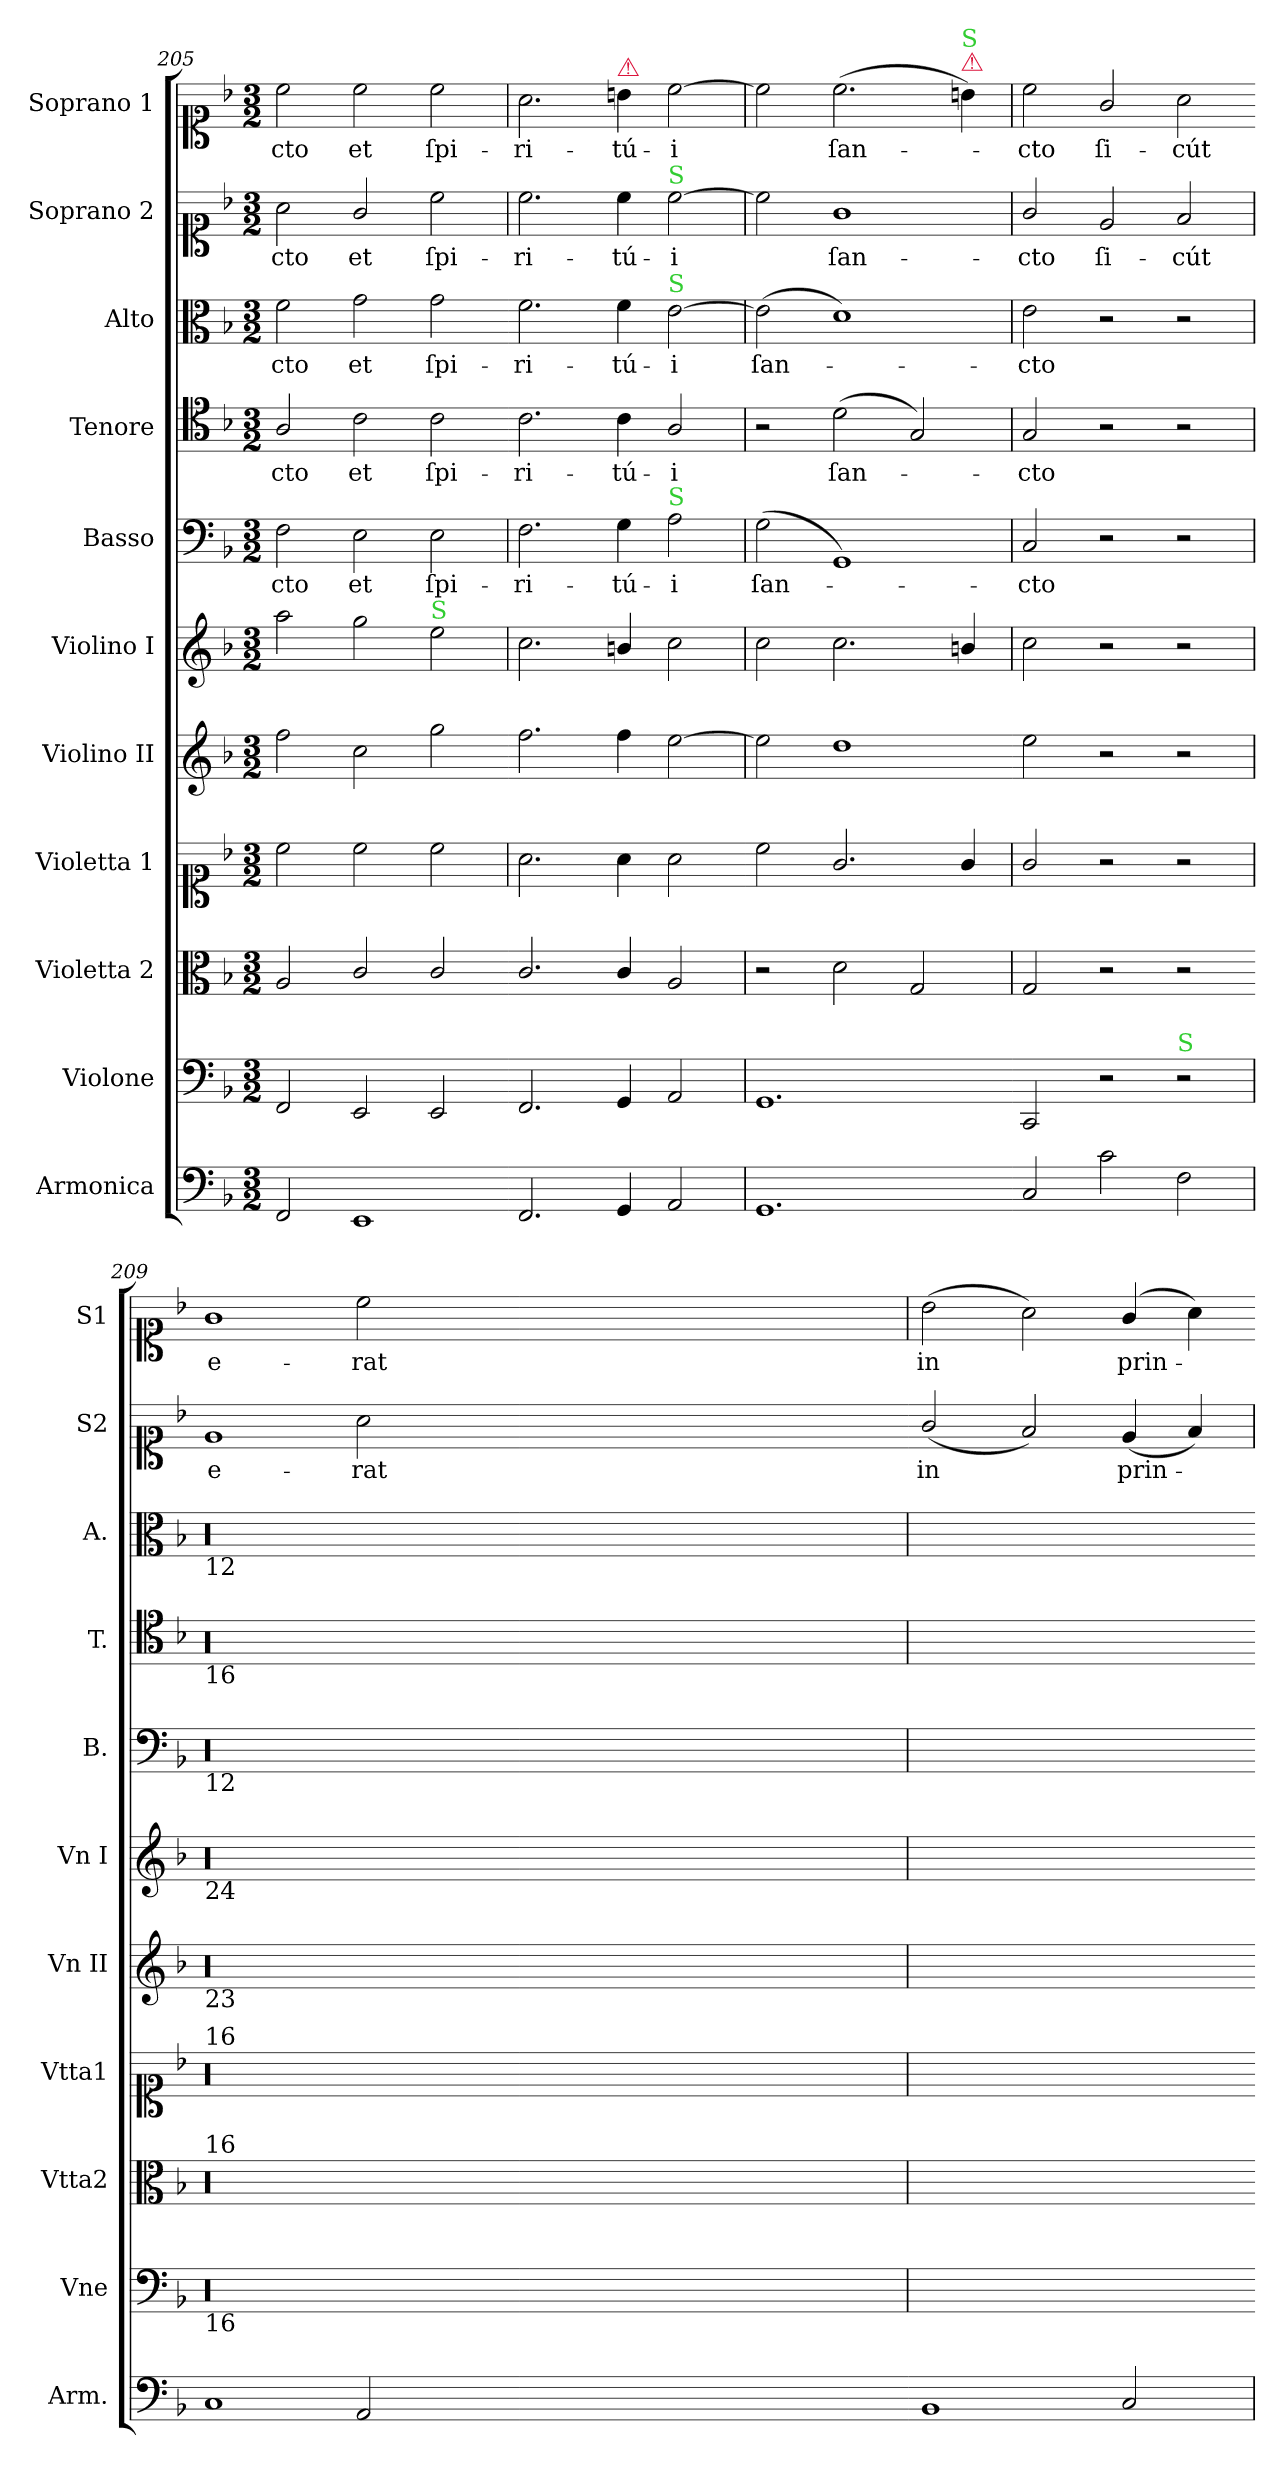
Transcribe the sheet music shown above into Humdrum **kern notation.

**kern	**kern	**kern	**kern	**kern	**kern	**kern	**text	**kern	**text	**kern	**text	**kern	**text	**kern	**text
*part11	*part10	*part9	*part8	*part7	*part6	*part5	*part5	*part4	*part4	*part3	*part3	*part2	*part2	*part1	*part1
*staff11	*staff10	*staff9	*staff8	*staff7	*staff6	*staff5	*staff5	*staff4	*staff4	*staff3	*staff3	*staff2	*staff2	*staff1	*staff1
*I"Armonica	*I"Violone	*I"Violetta 2	*I"Violetta 1	*I"Violino II	*I"Violino I	*I"Basso	*	*I"Tenore	*	*I"Alto	*	*I"Soprano 2	*	*I"Soprano 1	*
*I'Arm.	*I'Vne	*I'Vtta2	*I'Vtta1	*I'Vn II	*I'Vn I	*I'B.	*	*I'T.	*	*I'A.	*	*I'S2	*	*I'S1	*
*clefF4	*clefF4	*clefC3	*clefC1	*clefG2	*clefG2	*clefF4	*	*clefC4	*	*clefC3	*	*clefC1	*	*clefC1	*
*k[b-]	*k[b-]	*k[b-]	*k[b-]	*k[b-]	*k[b-]	*k[b-]	*	*k[b-]	*	*k[b-]	*	*k[b-]	*	*k[b-]	*
*F:	*F:	*F:	*F:	*F:	*F:	*F:	*	*F:	*	*F:	*	*F:	*	*F:	*
*M3/2	*M3/2	*M3/2	*M3/2	*M3/2	*M3/2	*M3/2	*	*M3/2	*	*M3/2	*	*M3/2	*	*M3/2	*
=205	=205	=205	=205	=205	=205	=205	=205	=205	=205	=205	=205	=205	=205	=205	=205
2FF/	2FF/	2A/	2cc\	2ff\	2aa\	2F\	-cto	2A/	-cto	2f\	-cto	2a\	-cto	2cc\	-cto
1EE/	2EE/	2c/	2cc\	2cc\	2gg\	2E\	et	2c\	et	2g\	et	2g/	et	2cc\	et
!	!	!	!	!	!LO:TX:a:color=limegreen:t=S	!	!	!	!	!	!	!	!	!	!
.	2EE/	2c/	2cc\	2gg\	2ee\	2E\	ſpi-	2c\	ſpi-	2g\	ſpi-	2cc\	ſpi-	2cc\	ſpi-
=206-	=206-	=206-	=206	=206-	=206	=206	=206	=206-	=206	=206-	=206	=206	=206	=206	=206
2.FF/	2.FF/	2.c/	2.a\	2.ff\	2.cc\	2.F\	-ri-	2.c\	-ri-	2.f\	-ri-	2.cc\	-ri-	2.a\	-ri-
!	!	!	!	!	!	!	!	!	!	!	!	!	!	!LO:TX:a:color=crimson:t=⚠	!
4GG/	4GG/	4c/	4a\	4ff\	4bn/	4G\	-tú-	4c\	-tú-	4f\	-tú-	4cc\	-tú-	4bn\	-tú-
!	!	!	!	!	!	!	!	!	!	!	!	!LO:TX:a:color=limegreen:t=S	!	!	!
!	!	!	!	!	!	!	!	!	!	!LO:TX:a:color=limegreen:t=S	!	!	!	!	!
!	!	!	!	!	!	!LO:TX:a:color=limegreen:t=S	!	!	!	!	!	!	!	!	!
2AA/	2AA/	2A/	2a\	[2ee\	2cc\	2A\	-i	2A/	-i	[2e\	-i	[2cc\	-i	[2cc\	-i
=207	=207	=207	=207-	=207	=207	=207	=207	=207	=207	=207	=207	=207	=207	=207	=207
1.GG/	1.GG/	2r	2cc\	2ee\]	2cc\	(2G\	ſan-	2r	.	(2e\]	ſan-	2cc\]	.	2cc\]	.
.	.	2d\	2.g/	1dd\	2.cc\	1GG/)	.	(2d\	ſan-	1d\)	.	1g\	ſan-	(2.cc\	ſan-
.	.	2G/	.	.	.	.	.	2G/)	.	.	.	.	.	.	.
!	!	!	!	!	!	!	!	!	!	!	!	!	!	!LO:TX:a:color=crimson:t=⚠	!
!	!	!	!	!	!	!	!	!	!	!	!	!	!	!LO:TX:a:color=limegreen:t=S	!
.	.	.	4g/	.	4bn/	.	.	.	.	.	.	.	.	4bn\)	.
=208-	=208-	=208	=208	=208-	=208	=208	=208	=208	=208	=208	=208	=208	=208	=208	=208
2C/	2CC/	2G/	2g/	2ee\	2cc\	2C/	-cto	2G/	-cto	2e\	-cto	2g/	-cto	2cc\	-cto
2c\	2r	2r	2r	2r	2r	2r	.	2r	.	2r	.	2e/	ſi-	2g/	ſi-
!	!LO:TX:a:color=limegreen:t=S	!	!	!	!	!	!	!	!	!	!	!	!	!	!
2F\	2r	2r	2r	2r	2r	2r	.	2r	.	2r	.	2f/	-cút	2a\	-cút
=209	=209	=209-	=209	=209	=209	=209	=209-	=209	=209-	=209	=209-	=209	=209-	=209-	=209-
!	!	!	!	!	!	!	!	!	!	!LO:TX:b:t=12	!	!	!	!	!
!	!	!	!	!	!	!	!	!LO:TX:b:t=16	!	!	!	!	!	!	!
!	!	!	!	!	!	!LO:TX:b:t=12	!	!	!	!	!	!	!	!	!
!	!	!	!	!	!LO:TX:b:t=24	!	!	!	!	!	!	!	!	!	!
!	!	!	!	!LO:TX:b:t=23	!	!	!	!	!	!	!	!	!	!	!
!	!	!	!LO:TX:a:t=16	!	!	!	!	!	!	!	!	!	!	!	!
!	!	!LO:TX:a:t=16	!	!	!	!	!	!	!	!	!	!	!	!	!
!	!LO:TX:b:t=16	!	!	!	!	!	!	!	!	!	!	!	!	!	!
1C/	00.r	00.r	00.r	00.r	00.r	00.r	.	00.r	.	00.r	.	1e/	e-	1g\	e-
2AA/	.	.	.	.	.	.	.	.	.	.	.	2a\	-rat	2cc\	-rat
00ryy	.	.	.	.	.	.	.	.	.	.	.	00ryy	.	00ryy	.
2ryy	.	.	.	.	.	.	.	.	.	.	.	2ryy	.	2ryy	.
=210-	=210	=210	=210	=210	=210	=210	=210	=210	=210	=210	=210	=210-	=210	=210	=210
1BB-/	1.ryy	1.ryy	1.ryy	1.ryy	1.ryy	1.ryy	.	1.ryy	.	1.ryy	.	(2g/	in	(2b-\	in
.	.	.	.	.	.	.	.	.	.	.	.	2f/)	.	2a\)	.
2C/	.	.	.	.	.	.	.	.	.	.	.	(4e/	prin-	(4g/	prin-
.	.	.	.	.	.	.	.	.	.	.	.	4f/)	.	4a\)	.
=	=	=	=	=	=	=	=-	=	=-	=	=-	=	=-	=-	=-
*-	*-	*-	*-	*-	*-	*-	*-	*-	*-	*-	*-	*-	*-	*-	*-
